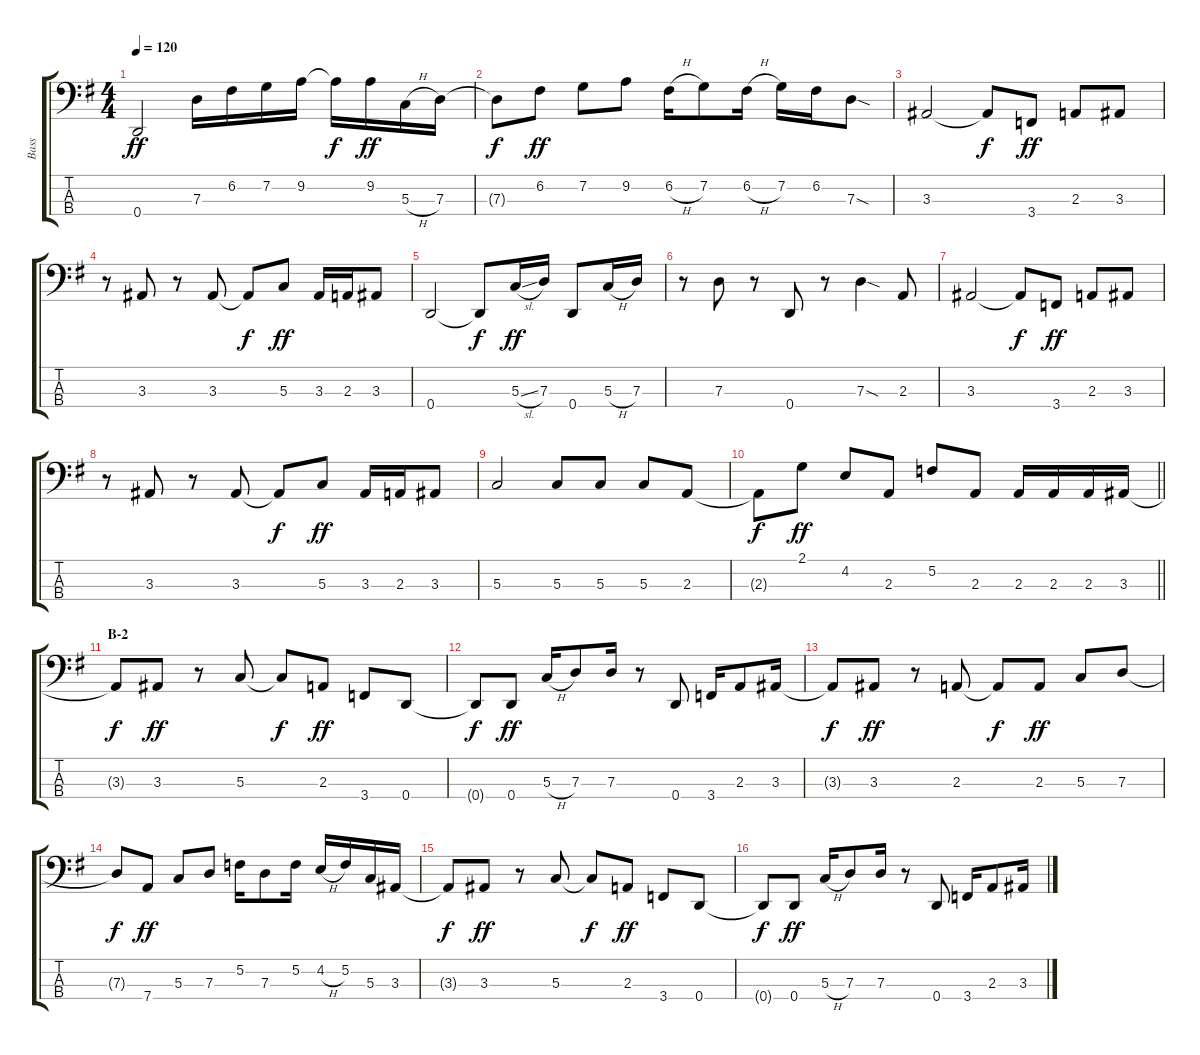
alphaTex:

\track ("Bass" "Bass") {instrument electricbasspick}
\staff {score tabs}
\tuning (F2 C2 G1 D1) {hide}
\ts (4 4)
\tempo 120
\clef f4
\ks g
0.4.2{dy ff} 7.3.16 6.2.16 7.2.16 9.2.16 9.2{t}.16{dy f} 9.2.16{dy ff} 5.3{h}.16 7.3.16 |
7.3{t}.8{dy f} 6.2.8{dy ff} 7.2.8 9.2.8 6.2{h}.16 7.2.8 6.2{h}.16 7.2.16 6.2.16 7.3{sod}.8 |
3.3.2 3.3{t}.8{dy f} 3.4.8{dy ff} 2.3.8 3.3.8 |
r.8 3.3.8 r.8 3.3.8 3.3{t}.8{dy f} 5.3.8{dy ff} 3.3.16 2.3.16 3.3.8 |
0.4.2 0.4{t}.8{dy f} 5.3{sl}.16{dy ff} 7.3.16 0.4.8 5.3{h}.16 7.3.16 |
r.8 7.3.8 r.8 0.4.8 r.8 7.3{sod}.4 2.3.8 |
3.3.2 3.3{t}.8{dy f} 3.4.8{dy ff} 2.3.8 3.3.8 |
r.8 3.3.8 r.8 3.3.8 3.3{t}.8{dy f} 5.3.8{dy ff} 3.3.16 2.3.16 3.3.8 |
5.3.2 5.3.8 5.3.8 5.3.8 2.3.8 |
\barLineRight lightlight
2.3{t}.8{dy f} 2.1.8{dy ff} 4.2.8 2.3.8 5.2.8 2.3.8 2.3.16 2.3.16 2.3.16 3.3.16 |
\section ("" "B-2")
3.3{t}.8{dy f} 3.3.8{dy ff} r.8 5.3.8 5.3{t}.8{dy f} 2.3.8{dy ff} 3.4.8 0.4.8 |
0.4{t}.8{dy f} 0.4.8{dy ff} 5.3{h}.16 7.3.8 7.3.16 r.8 0.4.8 3.4.16 2.3.8 3.3.16 |
3.3{t}.8{dy f} 3.3.8{dy ff} r.8 2.3.8 2.3{t}.8{dy f} 2.3.8{dy ff} 5.3.8 7.3.8 |
7.3{t}.8{dy f} 7.4.8{dy ff} 5.3.8 7.3.8 5.2.16 7.3.8 5.2.16 4.2{h}.16 5.2.16 5.3.16 3.3.16 |
3.3{t}.8{dy f} 3.3.8{dy ff} r.8 5.3.8 5.3{t}.8{dy f} 2.3.8{dy ff} 3.4.8 0.4.8 |
0.4{t}.8{dy f} 0.4.8{dy ff} 5.3{h}.16 7.3.8 7.3.16 r.8 0.4.8 3.4.16 2.3.8 3.3.16
